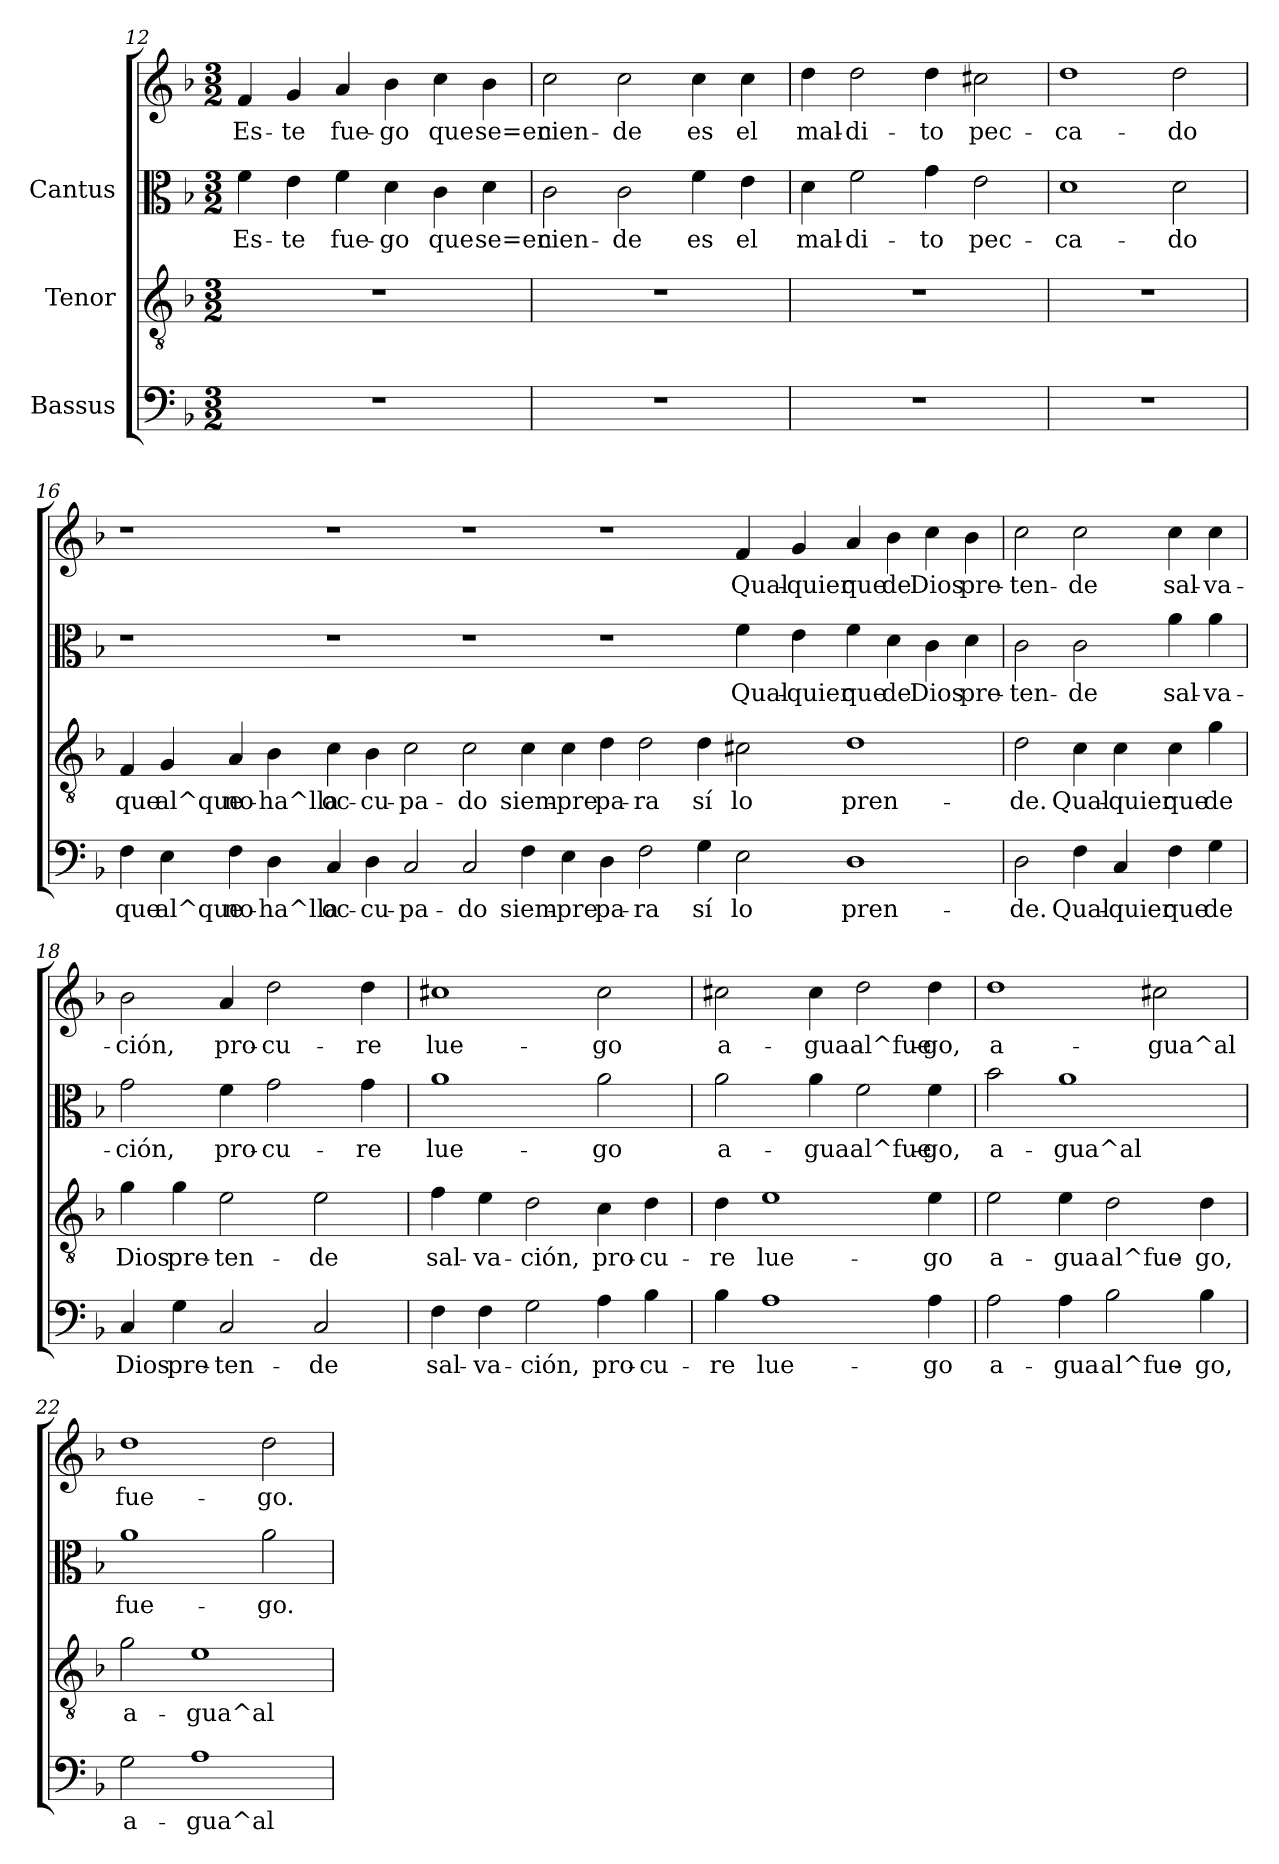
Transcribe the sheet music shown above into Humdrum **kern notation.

**kern	**text	**kern	**text	**kern	**text	**kern	**text
*part3	*part3	*part2	*part2	*part1	*part1	*part1	*part1
*staff4	*staff4	*staff3	*staff3	*staff2	*staff2	*staff1	*staff1
*I"Bassus	*	*I"Tenor	*	*I"Cantus	*	*	*
*clefF4	*	*clefGv2	*	*clefC3	*	*clefG2	*
*k[b-]	*	*k[b-]	*	*k[b-]	*	*k[b-]	*
*F:	*	*F:	*	*F:	*	*F:	*
*M3/2	*	*M3/2	*	*M3/2	*	*M3/2	*
=12	=12	=12	=12	=12	=12	=12	=12
!	!	!	!	!	!LO:LY:b:cj	!	!LO:LY:b:cj
1.r	.	1.r	.	4f\	Es-	4f/	Es-
!	!	!	!	!	!LO:LY:b:cj	!	!LO:LY:b:cj
.	.	.	.	4e\	-te	4g/	-te
!	!	!	!	!	!LO:LY:b:cj	!	!LO:LY:b:cj
.	.	.	.	4f\	fue-	4a/	fue-
!	!	!	!	!	!LO:LY:b:cj	!	!LO:LY:b:cj
.	.	.	.	4d\	-go	4b-\	-go
!	!	!	!	!	!LO:LY:b:cj	!	!LO:LY:b:cj
.	.	.	.	4c\	que	4cc\	que
!	!	!	!	!	!LO:LY:b:cj	!	!LO:LY:b:cj
.	.	.	.	4d\	se=en	4b-\	se=en
!!LO:LB:g=z
=13	=13	=13	=13	=13	=13	=13	=13
!	!	!	!	!	!LO:LY:b:cj	!	!LO:LY:b:cj
1.r	.	1.r	.	2c\	cien-	2cc\	cien-
!	!	!	!	!	!LO:LY:b:cj	!	!LO:LY:b:cj
.	.	.	.	2c\	-de	2cc\	-de
!	!	!	!	!	!LO:LY:b:cj	!	!LO:LY:b:cj
.	.	.	.	4f\	es	4cc\	es
!	!	!	!	!	!LO:LY:b:cj	!	!LO:LY:b:cj
.	.	.	.	4e\	el	4cc\	el
=14	=14	=14	=14	=14	=14	=14	=14
!	!	!	!	!	!LO:LY:b:cj	!	!LO:LY:b:cj
1.r	.	1.r	.	4d\	-mal-	4dd\	mal-
!	!	!	!	!	!LO:LY:b:cj	!	!LO:LY:b:cj
.	.	.	.	2f\	-di-	2dd\	-di-
!	!	!	!	!	!LO:LY:b:cj	!	!LO:LY:b:cj
.	.	.	.	4g\	-to	4dd\	-to
!	!	!	!	!	!LO:LY:b:cj	!	!LO:LY:b:cj
.	.	.	.	2e\	pec-	2cc#X\	pec-
=15	=15	=15	=15	=15	=15	=15	=15
!	!	!	!	!	!LO:LY:b:cj	!	!LO:LY:b:cj
1.r	.	1.r	.	1d	ca-	1dd	-ca-
!	!	!	!	!	!LO:LY:b:cj	!	!LO:LY:b:cj
.	.	.	.	2d\	-do	2dd\	-do
!!LO:LB:g=z
=16	=16	=16	=16	=16	=16	=16	=16
!	!LO:LY:b:cj	!	!LO:LY:b:cj	!	!	!	!
4F\	que	4F/	que	1r	.	1r	.
!	!LO:LY:b:cj	!	!LO:LY:b:cj	!	!	!	!
4E\	al^que	4G/	al^que	.	.	.	.
!	!LO:LY:b:cj	!	!LO:LY:b:cj	!	!	!	!
4F\	no-	4A/	no-	.	.	.	.
!	!LO:LY:b:cj	!	!LO:LY:b:cj	!	!	!	!
4D\	-ha^lla	4B-\	-ha^lla	.	.	.	.
!	!LO:LY:a:cj	!	!LO:LY:a:cj	!	!	!	!
4C/	oc-	4c\	oc-	1r	.	1r	.
!	!LO:LY:a:cj	!	!LO:LY:a:cj	!	!	!	!
4D\	-cu-	4B-\	-cu-	.	.	.	.
!	!LO:LY:a:cj	!	!LO:LY:a:cj	!	!	!	!
2C/	-pa-	2c\	-pa-	.	.	.	.
!	!LO:LY:a:cj	!	!LO:LY:a:cj	!	!	!	!
2C/	-do	2c\	-do	1r	.	1r	.
!	!LO:LY:a:cj	!	!LO:LY:a:cj	!	!	!	!
4F\	siem-	4c\	siem-	.	.	.	.
!	!LO:LY:a:cj	!	!LO:LY:a:cj	!	!	!	!
4E\	-pre	4c\	-pre	.	.	.	.
!	!LO:LY:a:cj	!	!LO:LY:a:cj	!	!	!	!
4D\	pa-	4d\	pa-	1r	.	1r	.
!	!LO:LY:a:cj	!	!LO:LY:a:cj	!	!	!	!
2F\	-ra	2d\	-ra	.	.	.	.
!	!LO:LY:a:cj	!	!LO:LY:a:cj	!	!	!	!
4G\	sí	4d\	sí	.	.	.	.
!	!LO:LY:a:cj	!	!LO:LY:a:cj	!	!LO:LY:b:cj	!	!LO:LY:b:cj
2E\	lo	2c#X\	lo	4f\	-Qual-	4f/	Qual-
!	!	!	!	!	!LO:LY:b:cj	!	!LO:LY:b:cj
.	.	.	.	4e\	-quier	4g/	-quier
!	!LO:LY:a:cj	!	!LO:LY:a:cj	!	!LO:LY:b:cj	!	!LO:LY:b:cj
1D	pren-	1d	pren-	4f\	que	4a/	que
!	!	!	!	!	!LO:LY:b:cj	!	!LO:LY:b:cj
.	.	.	.	4d\	de	4b-\	de
!	!	!	!	!	!LO:LY:b:cj	!	!LO:LY:b:cj
.	.	.	.	4c\	Dios	4cc\	Dios
!	!	!	!	!	!LO:LY:b:cj	!	!LO:LY:b:cj
.	.	.	.	4d\	pre-	4b-\	pre-
!!LO:LB:g=z
=17	=17	=17	=17	=17	=17	=17	=17
!	!LO:LY:b:cj	!	!LO:LY:b:cj	!	!LO:LY:b:cj	!	!LO:LY:b:cj
2D\	-de.	2d\	-de.	2c\	-ten-	2cc\	-ten-
!	!LO:LY:b:cj	!	!LO:LY:b:cj	!	!LO:LY:b:cj	!	!LO:LY:b:cj
4F\	Qual-	4c\	Qual-	2c\	-de	2cc\	-de
!	!LO:LY:b:cj	!	!LO:LY:b:cj	!	!	!	!
4C/	-quier	4c\	-quier	.	.	.	.
!	!LO:LY:b:cj	!	!LO:LY:b:cj	!	!LO:LY:b:cj	!	!LO:LY:b:cj
4F\	que	4c\	que	4a\	sal-	4cc\	sal-
!	!LO:LY:b:cj	!	!LO:LY:b:cj	!	!LO:LY:b:cj	!	!LO:LY:b:cj
4G\	de	4g\	de	4a\	-va-	4cc\	-va-
=18	=18	=18	=18	=18	=18	=18	=18
!	!LO:LY:b:cj	!	!LO:LY:b:cj	!	!LO:LY:b:cj	!	!LO:LY:b:cj
4C/	Dios	4g\	Dios	2g\	ción,	2b-\	-ción,
!	!LO:LY:b:cj	!	!LO:LY:b:cj	!	!	!	!
4G\	pre-	4g\	pre-	.	.	.	.
!	!LO:LY:b:cj	!	!LO:LY:b:cj	!	!LO:LY:b:cj	!	!LO:LY:b:cj
2C/	-ten-	2e\	-ten-	4f\	pro-	4a/	pro-
!	!	!	!	!	!LO:LY:b:cj	!	!LO:LY:b:cj
.	.	.	.	2g\	-cu-	2dd\	-cu-
!	!LO:LY:b:cj	!	!LO:LY:b:cj	!	!	!	!
2C/	-de	2e\	-de	.	.	.	.
!	!	!	!	!	!LO:LY:b:cj	!	!LO:LY:b:cj
.	.	.	.	4g\	-re	4dd\	-re
=19	=19	=19	=19	=19	=19	=19	=19
!	!LO:LY:b:cj	!	!LO:LY:b:cj	!	!LO:LY:b:cj	!	!LO:LY:b:cj
4F\	sal-	4f\	sal-	1a	lue-	1cc#X	lue-
!	!LO:LY:b:cj	!	!LO:LY:b:cj	!	!	!	!
4F\	-va-	4e\	-va-	.	.	.	.
!	!LO:LY:b:cj	!	!LO:LY:b:cj	!	!	!	!
2G\	-ción,	2d\	-ción,	.	.	.	.
!	!LO:LY:b:cj	!	!LO:LY:b:cj	!	!LO:LY:b:cj	!	!LO:LY:b:cj
4A\	pro-	4c\	pro-	2a\	-go	2cc#\	-go
!	!LO:LY:b:cj	!	!LO:LY:b:cj	!	!	!	!
4B-\	-cu-	4d\	-cu-	.	.	.	.
=20	=20	=20	=20	=20	=20	=20	=20
!	!LO:LY:b:cj	!	!LO:LY:b:cj	!	!LO:LY:b:cj	!	!LO:LY:b:cj
4B-\	-re	4d\	-re	2a\	a-	2cc#X\	a-
!	!LO:LY:b:cj	!	!LO:LY:b:cj	!	!	!	!
1A	lue-	1e	lue-	.	.	.	.
!	!	!	!	!	!LO:LY:b:cj	!	!LO:LY:b:cj
.	.	.	.	4a\	-gua	4cc#\	-gua
!	!	!	!	!	!LO:LY:b:cj	!	!LO:LY:b:cj
.	.	.	.	2f\	al^fue-	2dd\	al^fue-
!	!LO:LY:b:cj	!	!LO:LY:b:cj	!	!LO:LY:b:cj	!	!LO:LY:b:cj
4A\	-go	4e\	-go	4f\	-go,	4dd\	-go,
!!LO:LB:g=z
=21	=21	=21	=21	=21	=21	=21	=21
!	!LO:LY:b:cj	!	!LO:LY:b:cj	!	!LO:LY:b:cj	!	!LO:LY:b:cj
2A\	a-	2e\	a-	2b-\	a-	1dd	a-
!	!LO:LY:b:cj	!	!LO:LY:b:cj	!	!LO:LY:b:cj	!	!
4A\	-gua	4e\	-gua	1a	-gua^al	.	.
!	!LO:LY:b:cj	!	!LO:LY:b:cj	!	!	!	!
2B-\	al^fue-	2d\	al^fue-	.	.	.	.
!	!	!	!	!	!	!	!LO:LY:b:cj
.	.	.	.	.	.	2cc#X\	-gua^al
!	!LO:LY:b:cj	!	!LO:LY:b:cj	!	!	!	!
4B-\	-go,	4d\	-go,	.	.	.	.
=22	=22	=22	=22	=22	=22	=22	=22
!	!LO:LY:b:cj	!	!LO:LY:b:cj	!	!LO:LY:b:cj	!	!LO:LY:b:cj
2G\	a-	2g\	a-	1a	fue-	1dd	fue-
!	!LO:LY:b:cj	!	!LO:LY:b:cj	!	!	!	!
1A	-gua^al	1e	-gua^al	.	.	.	.
!	!	!	!	!	!LO:LY:b:cj	!	!LO:LY:b:cj
.	.	.	.	2a\	-go.	2dd\	-go.
=	=	=	=	=	=	=	=
*-	*-	*-	*-	*-	*-	*-	*-
